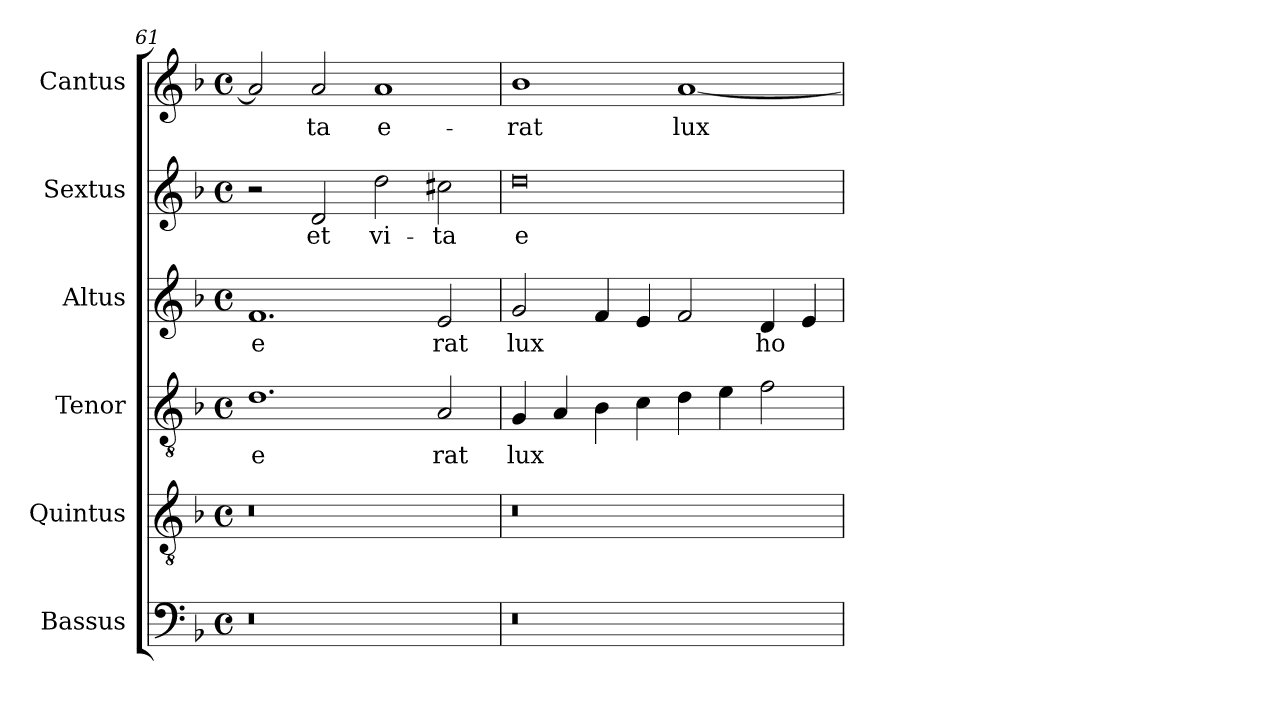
**kern	**kern	**kern	**text	**kern	**text	**kern	**text	**kern	**text
*part6	*part5	*part4	*part4	*part3	*part3	*part2	*part2	*part1	*part1
*staff6	*staff5	*staff4	*staff4	*staff3	*staff3	*staff2	*staff2	*staff1	*staff1
*I"Bassus	*I"Quintus	*I"Tenor	*	*I"Altus	*	*I"Sextus	*	*I"Cantus	*
*I'Bassus	*I'Quintus	*I'Tenor	*	*I'Altus	*	*I'Sextus	*	*I'Cantus	*
!!LO:LB:g=z
*clefF4	*clefGv2	*clefGv2	*	*clefG2	*	*clefG2	*	*clefG2	*
*k[b-]	*k[b-]	*k[b-]	*	*k[b-]	*	*k[b-]	*	*k[b-]	*
*F:	*F:	*F:	*	*F:	*	*F:	*	*F:	*
*M4/4	*M4/4	*M4/4	*	*M4/4	*	*M4/4	*	*M4/4	*
*met(c)	*met(c)	*met(c)	*	*met(c)	*	*met(c)	*	*met(c)	*
=61	=61	=61	=61	=61	=61	=61	=61	=61	=61
!	!	!	!LO:LY:b:cj	!	!LO:LY:b:cj	!	!	!	!
0r	0r	1.d	e	1.f	e	2r	.	2a/]	.
!	!	!	!	!	!	!	!LO:LY:b:cj	!	!LO:LY:b:cj
.	.	.	.	.	.	2d/	et	2a/	-ta
!	!	!	!	!	!	!	!LO:LY:b:cj	!	!LO:LY:b:cj
.	.	.	.	.	.	2dd\	vi-	1a	e-
!	!	!	!LO:LY:b:cj	!	!LO:LY:b:cj	!	!LO:LY:b:cj	!	!
.	.	2A/	rat	2e/	rat	2cc#X\	-ta	.	.
=62	=62	=62	=62	=62	=62	=62	=62	=62	=62
!	!	!	!LO:LY:b	!	!LO:LY:b	!	!LO:LY:b:cj	!	!LO:LY:b:cj
0r	0r	4G/	lux	2g/	lux	0dd	e-	1b-	-rat
.	.	4A/	.	.	.	.	.	.	.
.	.	4B-\	.	4f/	.	.	.	.	.
.	.	4c\	.	4e/	.	.	.	.	.
!	!	!	!	!	!	!	!	!	!LO:LY:b:cj
.	.	4d\	.	2f/	.	.	.	[<1a	lux
.	.	4e\	.	.	.	.	.	.	.
!	!	!	!	!	!LO:LY:b:cj	!	!	!	!
.	.	2f\	.	4d/	ho	.	.	.	.
.	.	.	.	4e/	.	.	.	.	.
=	=	=	=	=	=	=	=	=	=
*-	*-	*-	*-	*-	*-	*-	*-	*-	*-
